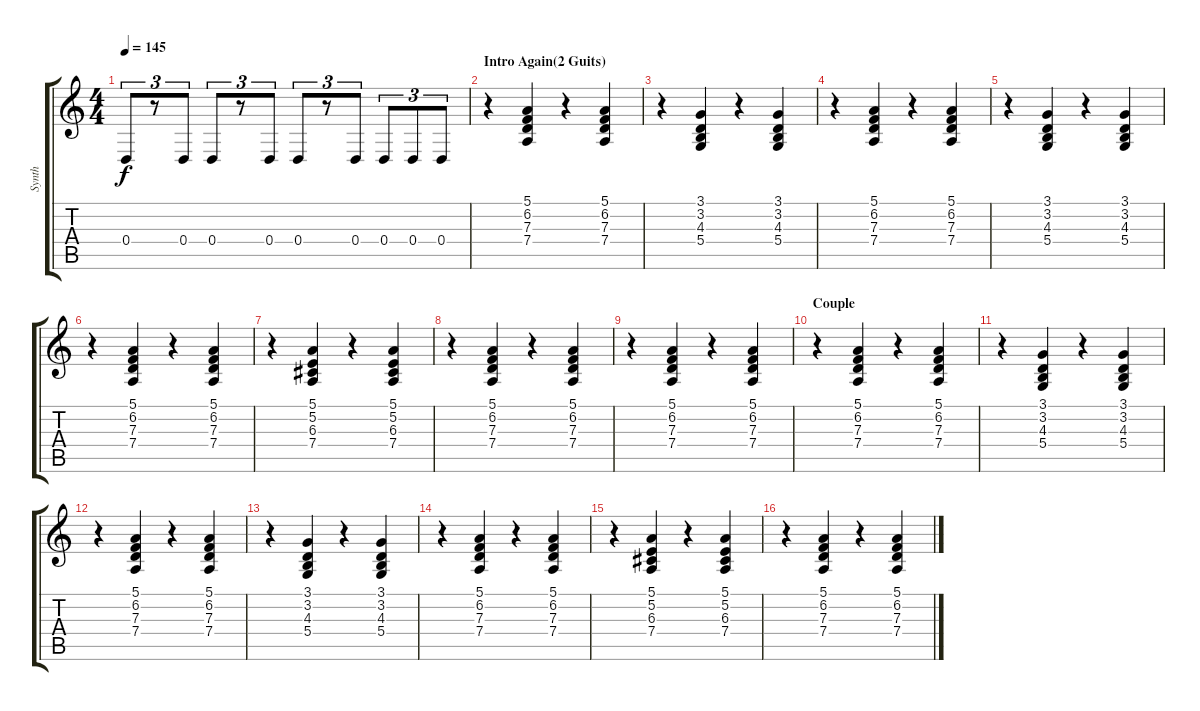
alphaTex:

\track ("Synth" "Synth") {instrument lead8bassandlead}
\staff {score tabs}
\tuning (E4 B3 G3 D3 A2 E2) {hide}
\ts (4 4)
\tempo 145
\clef g2
\ks c
0.4.8{tu (3 2) dy f} r.8{tu (3 2)} 0.4.8{tu (3 2)} 0.4.8{tu (3 2)} r.8{tu (3 2)} 0.4.8{tu (3 2)} 0.4.8{tu (3 2)} r.8{tu (3 2)} 0.4.8{tu (3 2)} 0.4.8{tu (3 2)} 0.4.8{tu (3 2)} 0.4.8{tu (3 2)} |
\section ("" "Intro Again(2 Guits)")
r.4 (5.1 6.2 7.3 7.4).4 r.4 (5.1 6.2 7.3 7.4).4 |
r.4 (3.1 3.2 4.3 5.4).4 r.4 (3.1 3.2 4.3 5.4).4 |
r.4 (5.1 6.2 7.3 7.4).4 r.4 (5.1 6.2 7.3 7.4).4 |
r.4 (3.1 3.2 4.3 5.4).4 r.4 (3.1 3.2 4.3 5.4).4 |
r.4 (5.1 6.2 7.3 7.4).4 r.4 (5.1 6.2 7.3 7.4).4 |
r.4 (5.1 5.2 6.3 7.4).4 r.4 (5.1 5.2 6.3 7.4).4 |
r.4 (5.1 6.2 7.3 7.4).4 r.4 (5.1 6.2 7.3 7.4).4 |
r.4 (5.1 6.2 7.3 7.4).4 r.4 (5.1 6.2 7.3 7.4).4 |
\section ("" "Couple")
r.4 (5.1 6.2 7.3 7.4).4 r.4 (5.1 6.2 7.3 7.4).4 |
r.4 (3.1 3.2 4.3 5.4).4 r.4 (3.1 3.2 4.3 5.4).4 |
r.4 (5.1 6.2 7.3 7.4).4 r.4 (5.1 6.2 7.3 7.4).4 |
r.4 (3.1 3.2 4.3 5.4).4 r.4 (3.1 3.2 4.3 5.4).4 |
r.4 (5.1 6.2 7.3 7.4).4 r.4 (5.1 6.2 7.3 7.4).4 |
r.4 (5.1 5.2 6.3 7.4).4 r.4 (5.1 5.2 6.3 7.4).4 |
r.4 (5.1 6.2 7.3 7.4).4 r.4 (5.1 6.2 7.3 7.4).4
